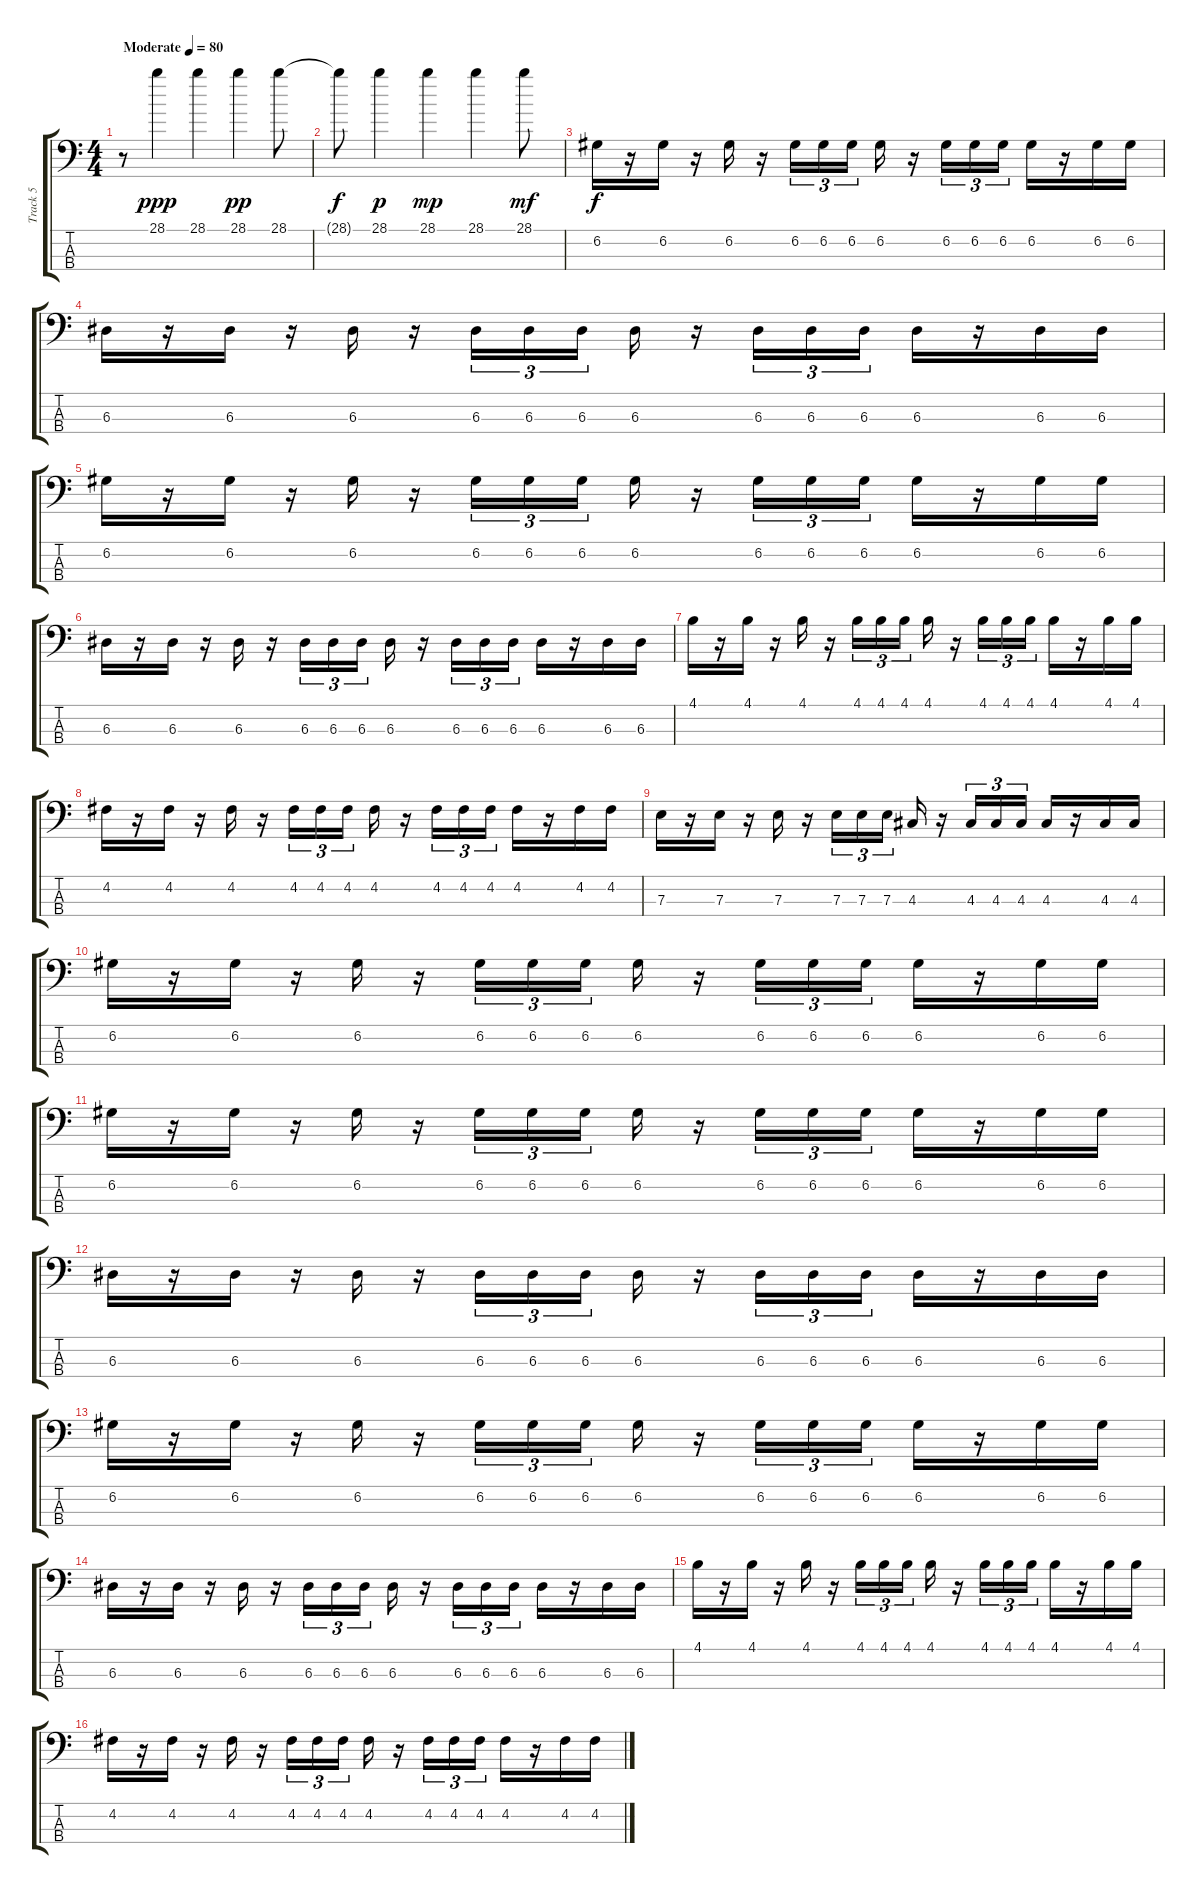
\track ("Track 5" "Track 5") {instrument electricbasspick}
\staff {score tabs}
\tuning (G2 D2 A1 E1) {hide}
\ts (4 4)
\tempo (80 "Moderate")
\clef f4
\ks c
r.8{dy ppp instrument banjo} 28.1.4 28.1.4 28.1.4{dy pp} 28.1.8 |
28.1{t}.8{dy f} 28.1.4{dy p} 28.1.4{dy mp} 28.1.4 28.1.8{dy mf} |
6.2.16{dy f instrument electricbasspick} r.16 6.2.16 r.16 6.2.16 r.16 6.2.16{tu (3 2)} 6.2.16{tu (3 2)} 6.2.16{tu (3 2)} 6.2.16 r.16 6.2.16{tu (3 2)} 6.2.16{tu (3 2)} 6.2.16{tu (3 2)} 6.2.16 r.16 6.2.16 6.2.16 |
6.3.16 r.16 6.3.16 r.16 6.3.16 r.16 6.3.16{tu (3 2)} 6.3.16{tu (3 2)} 6.3.16{tu (3 2)} 6.3.16 r.16 6.3.16{tu (3 2)} 6.3.16{tu (3 2)} 6.3.16{tu (3 2)} 6.3.16 r.16 6.3.16 6.3.16 |
6.2.16 r.16 6.2.16 r.16 6.2.16 r.16 6.2.16{tu (3 2)} 6.2.16{tu (3 2)} 6.2.16{tu (3 2)} 6.2.16 r.16 6.2.16{tu (3 2)} 6.2.16{tu (3 2)} 6.2.16{tu (3 2)} 6.2.16 r.16 6.2.16 6.2.16 |
6.3.16 r.16 6.3.16 r.16 6.3.16 r.16 6.3.16{tu (3 2)} 6.3.16{tu (3 2)} 6.3.16{tu (3 2)} 6.3.16 r.16 6.3.16{tu (3 2)} 6.3.16{tu (3 2)} 6.3.16{tu (3 2)} 6.3.16 r.16 6.3.16 6.3.16 |
4.1.16 r.16 4.1.16 r.16 4.1.16 r.16 4.1.16{tu (3 2)} 4.1.16{tu (3 2)} 4.1.16{tu (3 2)} 4.1.16 r.16 4.1.16{tu (3 2)} 4.1.16{tu (3 2)} 4.1.16{tu (3 2)} 4.1.16 r.16 4.1.16 4.1.16 |
4.2.16 r.16 4.2.16 r.16 4.2.16 r.16 4.2.16{tu (3 2)} 4.2.16{tu (3 2)} 4.2.16{tu (3 2)} 4.2.16 r.16 4.2.16{tu (3 2)} 4.2.16{tu (3 2)} 4.2.16{tu (3 2)} 4.2.16 r.16 4.2.16 4.2.16 |
7.3.16 r.16 7.3.16 r.16 7.3.16 r.16 7.3.16{tu (3 2)} 7.3.16{tu (3 2)} 7.3.16{tu (3 2)} 4.3.16 r.16 4.3.16{tu (3 2)} 4.3.16{tu (3 2)} 4.3.16{tu (3 2)} 4.3.16 r.16 4.3.16 4.3.16 |
6.2.16 r.16 6.2.16 r.16 6.2.16 r.16 6.2.16{tu (3 2)} 6.2.16{tu (3 2)} 6.2.16{tu (3 2)} 6.2.16 r.16 6.2.16{tu (3 2)} 6.2.16{tu (3 2)} 6.2.16{tu (3 2)} 6.2.16 r.16 6.2.16 6.2.16 |
6.2.16 r.16 6.2.16 r.16 6.2.16 r.16 6.2.16{tu (3 2)} 6.2.16{tu (3 2)} 6.2.16{tu (3 2)} 6.2.16 r.16 6.2.16{tu (3 2)} 6.2.16{tu (3 2)} 6.2.16{tu (3 2)} 6.2.16 r.16 6.2.16 6.2.16 |
6.3.16 r.16 6.3.16 r.16 6.3.16 r.16 6.3.16{tu (3 2)} 6.3.16{tu (3 2)} 6.3.16{tu (3 2)} 6.3.16 r.16 6.3.16{tu (3 2)} 6.3.16{tu (3 2)} 6.3.16{tu (3 2)} 6.3.16 r.16 6.3.16 6.3.16 |
6.2.16 r.16 6.2.16 r.16 6.2.16 r.16 6.2.16{tu (3 2)} 6.2.16{tu (3 2)} 6.2.16{tu (3 2)} 6.2.16 r.16 6.2.16{tu (3 2)} 6.2.16{tu (3 2)} 6.2.16{tu (3 2)} 6.2.16 r.16 6.2.16 6.2.16 |
6.3.16 r.16 6.3.16 r.16 6.3.16 r.16 6.3.16{tu (3 2)} 6.3.16{tu (3 2)} 6.3.16{tu (3 2)} 6.3.16 r.16 6.3.16{tu (3 2)} 6.3.16{tu (3 2)} 6.3.16{tu (3 2)} 6.3.16 r.16 6.3.16 6.3.16 |
4.1.16 r.16 4.1.16 r.16 4.1.16 r.16 4.1.16{tu (3 2)} 4.1.16{tu (3 2)} 4.1.16{tu (3 2)} 4.1.16 r.16 4.1.16{tu (3 2)} 4.1.16{tu (3 2)} 4.1.16{tu (3 2)} 4.1.16 r.16 4.1.16 4.1.16 |
4.2.16 r.16 4.2.16 r.16 4.2.16 r.16 4.2.16{tu (3 2)} 4.2.16{tu (3 2)} 4.2.16{tu (3 2)} 4.2.16 r.16 4.2.16{tu (3 2)} 4.2.16{tu (3 2)} 4.2.16{tu (3 2)} 4.2.16 r.16 4.2.16 4.2.16
